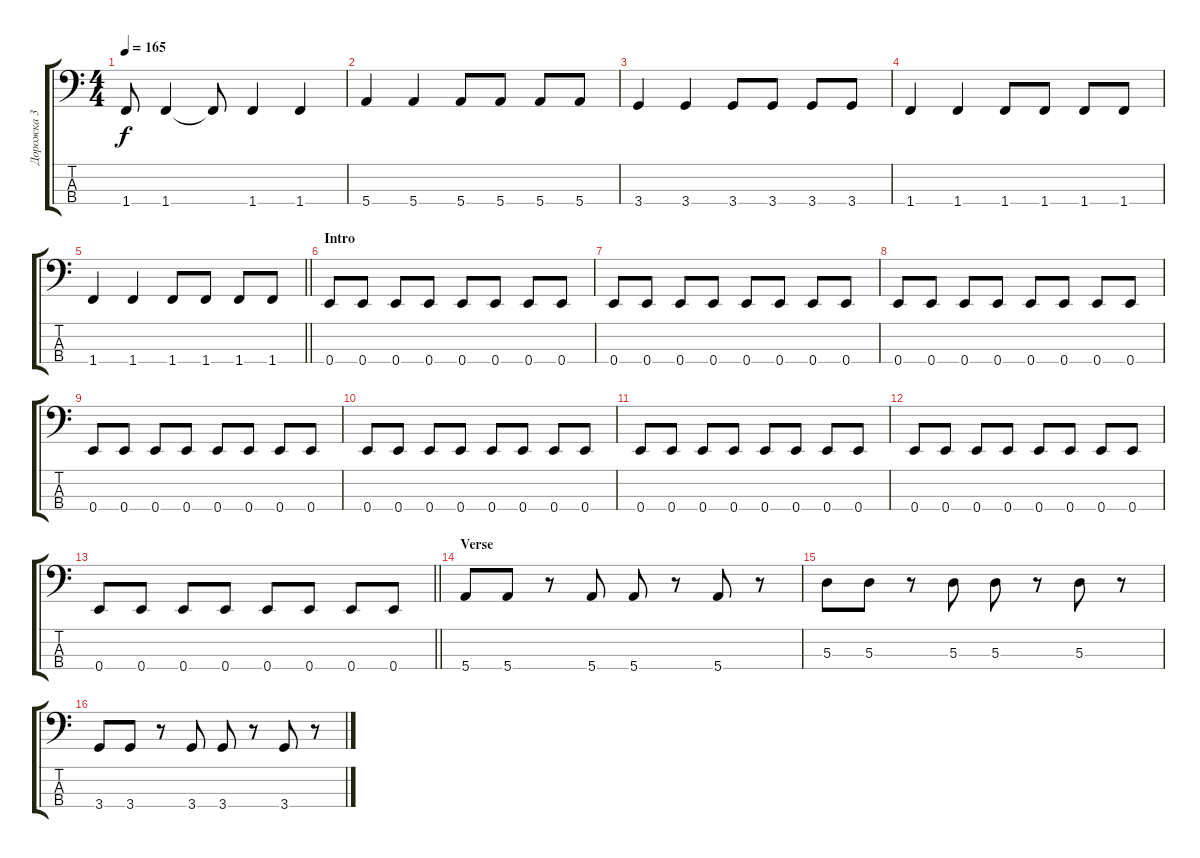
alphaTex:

\track ("Дорожка 3" "Дорожка 3") {instrument electricbassfinger}
\staff {score tabs}
\tuning (G2 D2 A1 E1) {hide}
\ts (4 4)
\tempo 165
\clef f4
\ks c
1.4{t}.8{dy f} 1.4.4 1.4{t}.8 1.4.4 1.4.4 |
5.4.4 5.4.4 5.4.8 5.4.8 5.4.8 5.4.8 |
3.4.4 3.4.4 3.4.8 3.4.8 3.4.8 3.4.8 |
1.4.4 1.4.4 1.4.8 1.4.8 1.4.8 1.4.8 |
\barLineRight lightlight
1.4.4 1.4.4 1.4.8 1.4.8 1.4.8 1.4.8 |
\section ("" "Intro")
0.4.8 0.4.8 0.4.8 0.4.8 0.4.8 0.4.8 0.4.8 0.4.8 |
0.4.8 0.4.8 0.4.8 0.4.8 0.4.8 0.4.8 0.4.8 0.4.8 |
0.4.8 0.4.8 0.4.8 0.4.8 0.4.8 0.4.8 0.4.8 0.4.8 |
0.4.8 0.4.8 0.4.8 0.4.8 0.4.8 0.4.8 0.4.8 0.4.8 |
0.4.8 0.4.8 0.4.8 0.4.8 0.4.8 0.4.8 0.4.8 0.4.8 |
0.4.8 0.4.8 0.4.8 0.4.8 0.4.8 0.4.8 0.4.8 0.4.8 |
0.4.8 0.4.8 0.4.8 0.4.8 0.4.8 0.4.8 0.4.8 0.4.8 |
\barLineRight lightlight
0.4.8 0.4.8 0.4.8 0.4.8 0.4.8 0.4.8 0.4.8 0.4.8 |
\section ("" "Verse")
5.4.8 5.4.8 r.8 5.4.8 5.4.8 r.8 5.4.8 r.8 |
5.3.8 5.3.8 r.8 5.3.8 5.3.8 r.8 5.3.8 r.8 |
3.4.8 3.4.8 r.8 3.4.8 3.4.8 r.8 3.4.8 r.8
